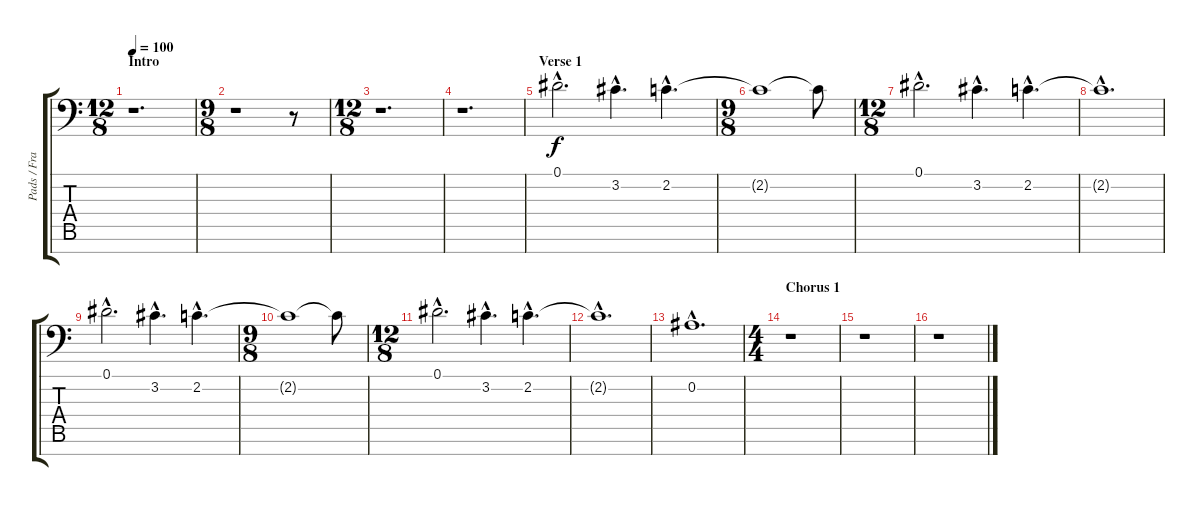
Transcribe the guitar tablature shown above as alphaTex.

\track ("Pads / Franck Delgado" "Pads / Fra") {instrument pad2warm}
\staff {score tabs}
\tuning (Eb4 Bb3 Gb3 Db3 Ab2 Eb2 Ab1) {hide}
\ts (12 8)
\section ("" "Intro")
\tempo 100
\clef f4
\ks c
r.1{d dy f instrument pad2warm} |
\ts (9 8)
r.1 r.8 |
\ts (12 8)
r.1{d} |
r.1{d} |
\section ("" "Verse 1")
0.1{hac}.2{d} 3.2{hac}.4{d} 2.2{hac}.4{d} |
\ts (9 8)
2.2{t}.1 2.2{t}.8 |
\ts (12 8)
0.1{hac}.2{d} 3.2{hac}.4{d} 2.2{hac}.4{d} |
2.2{hac t}.1{d} |
0.1{hac}.2{d} 3.2{hac}.4{d} 2.2{hac}.4{d} |
\ts (9 8)
2.2{t}.1 2.2{t}.8 |
\ts (12 8)
0.1{hac}.2{d} 3.2{hac}.4{d} 2.2{hac}.4{d} |
2.2{hac t}.1{d} |
0.2{hac}.1{d} |
\ts (4 4)
\section ("" "Chorus 1")
r.1 |
r.1 |
r.1
